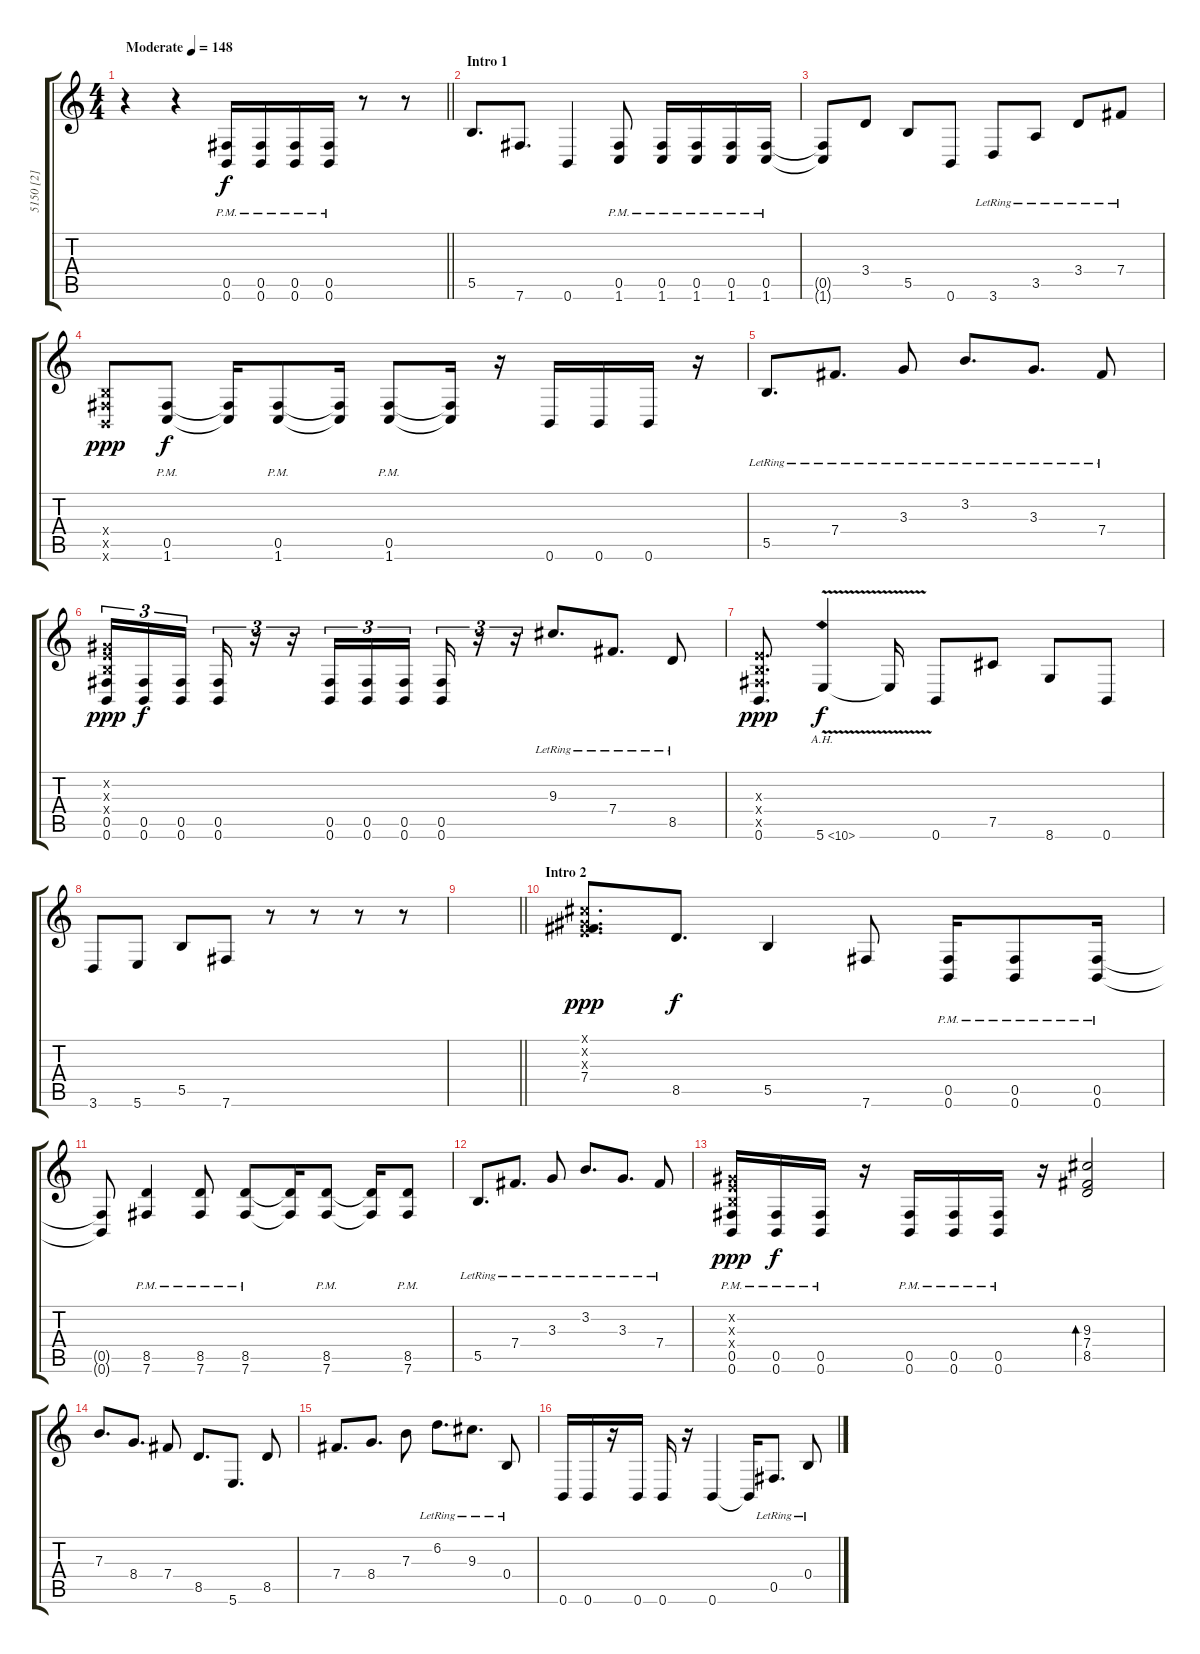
\track ("5150 [2]" "5150 [2]") {instrument electricguitarjazz}
\staff {score tabs}
\tuning (Db4 Ab3 E3 B2 Gb2 B1) {hide}
\ts (4 4)
\tempo (148 "Moderate")
\clef g2
\barLineRight lightlight
\ks c
r.4{dy f instrument overdrivenguitar} r.4 (0.5{pm} 0.6).16 (0.5{pm} 0.6).16 (0.5{pm} 0.6).16 (0.5{pm} 0.6).16 r.8 r.8 |
\section ("" "Intro 1")
5.5.8{d} 7.6.8{d} 0.6.4 (0.5{pm} 1.6).8 (0.5{pm} 1.6).16 (0.5{pm} 1.6).16 (0.5{pm} 1.6).16 (0.5{pm} 1.6).16 |
(0.5{t} 1.6{t}).8 3.4.8 5.5.8 0.6.8 3.6{lr}.8 3.5{lr}.8 3.4{lr}.8 7.4{lr}.8 |
(0.4{x} 0.5{x} 0.6{x}).8{dy ppp} (0.5{pm} 1.6).8{dy f} (0.5{t} 1.6{t}).16 (0.5{pm} 1.6).8 (0.5{t} 1.6{t}).16 (0.5{pm} 1.6).8 (0.5{t} 1.6{t}).16 r.16 0.6.16 0.6.16 0.6.16 r.16 |
5.5{lr}.8{d} 7.4{lr}.8{d} 3.3{lr}.8 3.2{lr}.8{d} 3.3{lr}.8{d} 7.4{lr}.8 |
(0.2{x} 0.3{x} 0.4{x} 0.5 0.6).16{tu (3 2) dy ppp} (0.5 0.6).16{tu (3 2) dy f} (0.5 0.6).16{tu (3 2) beam splitsecondary} (0.5 0.6).16{tu (3 2)} r.16{tu (3 2)} r.16{tu (3 2)} (0.5 0.6).16{tu (3 2)} (0.5 0.6).16{tu (3 2)} (0.5 0.6).16{tu (3 2) beam splitsecondary} (0.5 0.6).16{tu (3 2)} r.16{tu (3 2)} r.16{tu (3 2)} 9.3{lr}.8{d} 7.4{lr}.8{d} 8.5{lr}.8 |
(0.3{x} 0.4{x} 0.5{x} 0.6).8{d dy ppp} 5.6{ah 5 v}.4{dy f instrument guitarharmonics} 5.6{t}.16 0.6.8{instrument overdrivenguitar} 7.5.8 8.6.8 0.6.8 |
3.6.8 5.6.8 5.5.8 7.6.8 r.8 r.8 r.8 r.8 |
\barLineRight lightlight
|
\section ("" "Intro 2")
(0.1{x} 0.2{x} 0.3{x} 7.4).8{d dy ppp} 8.5.8{d dy f} 5.5.4 7.6.8 (0.5{pm} 0.6).16 (0.5{pm} 0.6).8 (0.5{pm} 0.6).16 |
(0.5{t} 0.6{t}).8 (8.5{pm} 7.6).4 (8.5{pm} 7.6).8 (8.5{pm} 7.6).8 (8.5{t} 7.6{t}).16 (8.5{pm} 7.6).8 (8.5{t} 7.6{t}).16 (8.5{pm} 7.6).8 |
5.5{lr}.8{d} 7.4{lr}.8{d} 3.3{lr}.8 3.2{lr}.8{d} 3.3{lr}.8{d} 7.4{lr}.8 |
(0.2{x} 0.3{x} 0.4{x} 0.5{pm} 0.6).16{dy ppp} (0.5{pm} 0.6).16{dy f} (0.5{pm} 0.6).16 r.16 (0.5{pm} 0.6).16 (0.5{pm} 0.6).16 (0.5{pm} 0.6).16 r.16 (9.3 7.4 8.5).2{bd 120} |
7.3.8{d} 8.4.8{d} 7.4.8 8.5.8{d} 5.6.8{d} 8.5.8 |
7.4.8{d} 8.4.8{d} 7.3.8 6.2{lr}.8{d} 9.3{lr}.8{d} 0.4{lr}.8 |
0.6.16 0.6.16 r.16 0.6.16 0.6.16 r.16 0.6.4 0.6{t}.16 0.5{lr}.8{d} 0.4{lr}.8
